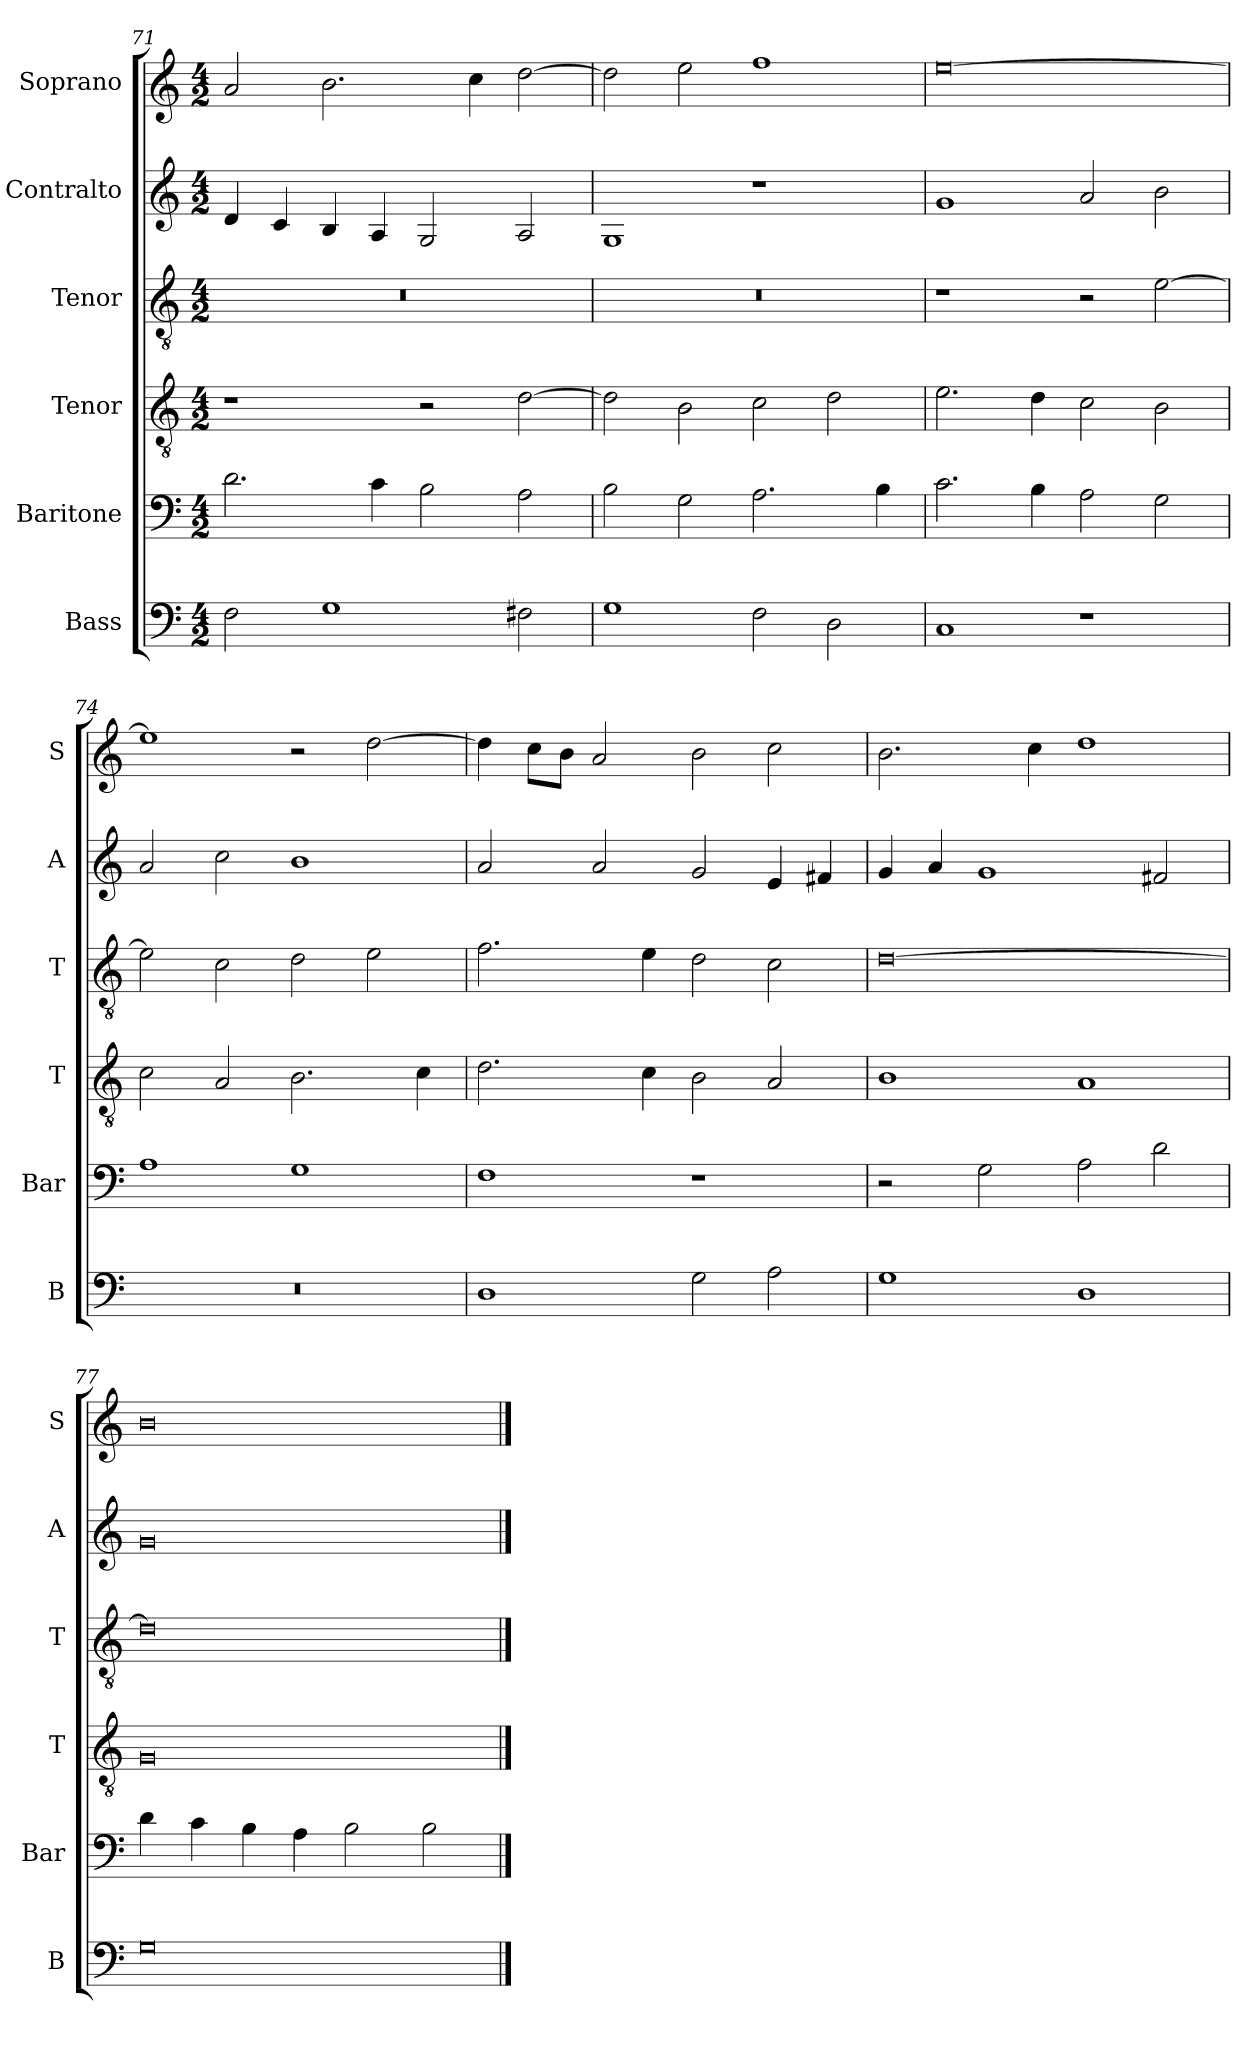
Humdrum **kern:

**kern	**kern	**kern	**kern	**kern	**kern
*part6	*part5	*part4	*part3	*part2	*part1
*staff6	*staff5	*staff4	*staff3	*staff2	*staff1
*I"Bass	*I"Baritone	*I"Tenor	*I"Tenor	*I"Contralto	*I"Soprano
*I'B	*I'Bar	*I'T	*I'T	*I'A	*I'S
*clefF4	*clefF4	*clefGv2	*clefGv2	*clefG2	*clefG2
*k[]	*k[]	*k[]	*k[]	*k[]	*k[]
*G:mix	*G:mix	*G:mix	*G:mix	*G:mix	*G:mix
*M4/2	*M4/2	*M4/2	*M4/2	*M4/2	*M4/2
=71	=71	=71	=71	=71	=71
2F	2.d	1r	0r	4d	2a
.	.	.	.	4c	.
1G	.	.	.	4B	2.b
.	4c	.	.	4A	.
.	2B	2r	.	2G	.
.	.	.	.	.	4cc
2F#X	2A	[2d	.	2A	[2dd
=72	=72	=72	=72	=72	=72
1G	2B	2d]	0r	1G	2dd]
.	2G	2B	.	.	2ee
2F	2.A	2c	.	1r	1ff
2D	.	2d	.	.	.
.	4B	.	.	.	.
=73	=73	=73	=73	=73	=73
1C	2.c	2.e	1r	1g	[0ee
.	4B	4d	.	.	.
1r	2A	2c	2r	2a	.
.	2G	2B	[2e	2b	.
=74	=74	=74	=74	=74	=74
0r	1A	2c	2e]	2a	1ee]
.	.	2A	2c	2cc	.
.	1G	2.B	2d	1b	2r
.	.	.	2e	.	[2dd
.	.	4c	.	.	.
=75	=75	=75	=75	=75	=75
1D	1F	2.d	2.f	2a	4dd]
.	.	.	.	.	8cc\L
.	.	.	.	.	8b\J
.	.	.	.	2a	2a
.	.	4c	4e	.	.
2G	1r	2B	2d	2g	2b
2A	.	2A	2c	4e	2cc
.	.	.	.	4f#X	.
=76	=76	=76	=76	=76	=76
1G	2r	1B	[0d	4g	2.b
.	.	.	.	4a	.
.	2G	.	.	1g	.
.	.	.	.	.	4cc
1D	2A	1A	.	.	1dd
.	2d	.	.	2f#X	.
=77	=77	=77	=77	=77	=77
0G	4d	0G	0d]	0g	0b
.	4c	.	.	.	.
.	4B	.	.	.	.
.	4A	.	.	.	.
.	2B	.	.	.	.
.	2B	.	.	.	.
==	==	==	==	==	==
*-	*-	*-	*-	*-	*-
